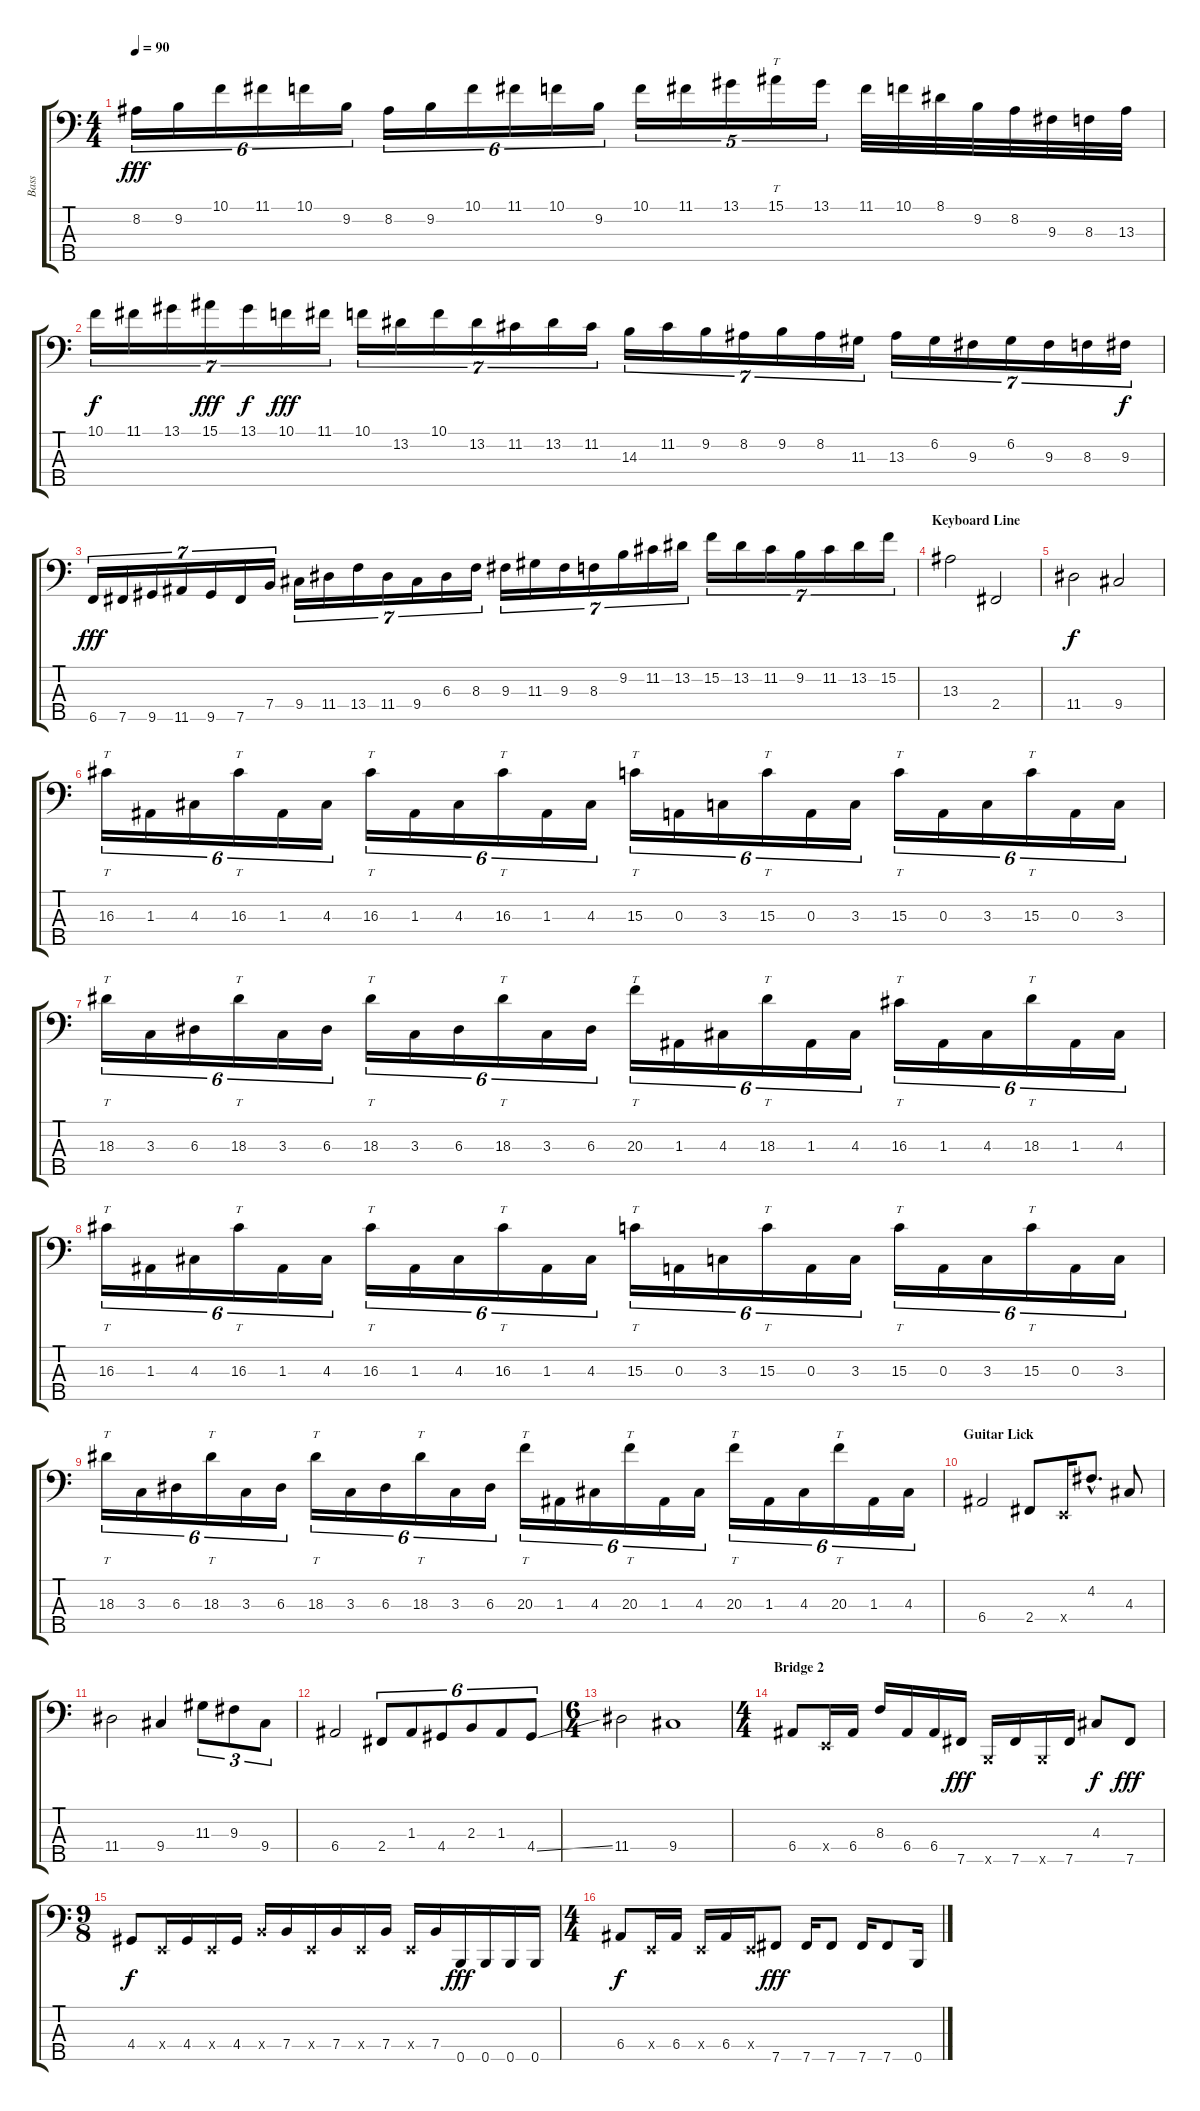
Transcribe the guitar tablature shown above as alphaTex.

\track ("Bass" "Bass") {instrument electricbassfinger}
\staff {score tabs}
\tuning (G2 D2 A1 E1 B0) {hide}
\ts (4 4)
\tempo 90
\clef f4
\ks c
8.2.16{tu (6 4) dy fff} 9.2.16{tu (6 4)} 10.1.16{tu (6 4)} 11.1.16{tu (6 4)} 10.1.16{tu (6 4)} 9.2.16{tu (6 4)} 8.2.16{tu (6 4)} 9.2.16{tu (6 4)} 10.1.16{tu (6 4)} 11.1.16{tu (6 4)} 10.1.16{tu (6 4)} 9.2.16{tu (6 4)} 10.1.16{tu (5 4)} 11.1.16{tu (5 4)} 13.1.16{tu (5 4)} 15.1.16{tt tu (5 4)} 13.1.16{tu (5 4)} 11.1.32 10.1.32 8.1.32 9.2.32 8.2.32 9.3.32 8.3.32 13.3.32 |
10.1.16{tu (7 4) dy f} 11.1.16{tu (7 4)} 13.1.16{tu (7 4)} 15.1.16{tu (7 4) dy fff} 13.1.16{tu (7 4) dy f} 10.1.16{tu (7 4) dy fff} 11.1.16{tu (7 4)} 10.1.16{tu (7 4)} 13.2.16{tu (7 4)} 10.1.16{tu (7 4)} 13.2.16{tu (7 4)} 11.2.16{tu (7 4)} 13.2.16{tu (7 4)} 11.2.16{tu (7 4)} 14.3.16{tu (7 4)} 11.2.16{tu (7 4)} 9.2.16{tu (7 4)} 8.2.16{tu (7 4)} 9.2.16{tu (7 4)} 8.2.16{tu (7 4)} 11.3.16{tu (7 4)} 13.3.16{tu (7 4)} 6.2.16{tu (7 4)} 9.3.16{tu (7 4)} 6.2.16{tu (7 4)} 9.3.16{tu (7 4)} 8.3.16{tu (7 4)} 9.3.16{tu (7 4) dy f} |
6.5.16{tu (7 4) dy fff} 7.5.16{tu (7 4)} 9.5.16{tu (7 4)} 11.5.16{tu (7 4)} 9.5.16{tu (7 4)} 7.5.16{tu (7 4)} 7.4.16{tu (7 4)} 9.4.16{tu (7 4)} 11.4.16{tu (7 4)} 13.4.16{tu (7 4)} 11.4.16{tu (7 4)} 9.4.16{tu (7 4)} 6.3.16{tu (7 4)} 8.3.16{tu (7 4)} 9.3.16{tu (7 4)} 11.3.16{tu (7 4)} 9.3.16{tu (7 4)} 8.3.16{tu (7 4)} 9.2.16{tu (7 4)} 11.2.16{tu (7 4)} 13.2.16{tu (7 4)} 15.2.16{tu (7 4)} 13.2.16{tu (7 4)} 11.2.16{tu (7 4)} 9.2.16{tu (7 4)} 11.2.16{tu (7 4)} 13.2.16{tu (7 4)} 15.2.16{tu (7 4)} |
\section ("" "Keyboard Line")
13.3.2{volume 13} 2.4.2 |
11.4.2{dy f} 9.4.2 |
16.3.16{tt tu (6 4)} 1.3.16{tu (6 4)} 4.3.16{tu (6 4)} 16.3.16{tt tu (6 4)} 1.3.16{tu (6 4)} 4.3.16{tu (6 4)} 16.3.16{tt tu (6 4)} 1.3.16{tu (6 4)} 4.3.16{tu (6 4)} 16.3.16{tt tu (6 4)} 1.3.16{tu (6 4)} 4.3.16{tu (6 4)} 15.3.16{tt tu (6 4)} 0.3.16{tu (6 4)} 3.3.16{tu (6 4)} 15.3.16{tt tu (6 4)} 0.3.16{tu (6 4)} 3.3.16{tu (6 4)} 15.3.16{tt tu (6 4)} 0.3.16{tu (6 4)} 3.3.16{tu (6 4)} 15.3.16{tt tu (6 4)} 0.3.16{tu (6 4)} 3.3.16{tu (6 4)} |
18.3.16{tt tu (6 4)} 3.3.16{tu (6 4)} 6.3.16{tu (6 4)} 18.3.16{tt tu (6 4)} 3.3.16{tu (6 4)} 6.3.16{tu (6 4)} 18.3.16{tt tu (6 4)} 3.3.16{tu (6 4)} 6.3.16{tu (6 4)} 18.3.16{tt tu (6 4)} 3.3.16{tu (6 4)} 6.3.16{tu (6 4)} 20.3.16{tt tu (6 4)} 1.3.16{tu (6 4)} 4.3.16{tu (6 4)} 18.3.16{tt tu (6 4)} 1.3.16{tu (6 4)} 4.3.16{tu (6 4)} 16.3.16{tt tu (6 4)} 1.3.16{tu (6 4)} 4.3.16{tu (6 4)} 18.3.16{tt tu (6 4)} 1.3.16{tu (6 4)} 4.3.16{tu (6 4)} |
16.3.16{tt tu (6 4)} 1.3.16{tu (6 4)} 4.3.16{tu (6 4)} 16.3.16{tt tu (6 4)} 1.3.16{tu (6 4)} 4.3.16{tu (6 4)} 16.3.16{tt tu (6 4)} 1.3.16{tu (6 4)} 4.3.16{tu (6 4)} 16.3.16{tt tu (6 4)} 1.3.16{tu (6 4)} 4.3.16{tu (6 4)} 15.3.16{tt tu (6 4)} 0.3.16{tu (6 4)} 3.3.16{tu (6 4)} 15.3.16{tt tu (6 4)} 0.3.16{tu (6 4)} 3.3.16{tu (6 4)} 15.3.16{tt tu (6 4)} 0.3.16{tu (6 4)} 3.3.16{tu (6 4)} 15.3.16{tt tu (6 4)} 0.3.16{tu (6 4)} 3.3.16{tu (6 4)} |
18.3.16{tt tu (6 4)} 3.3.16{tu (6 4)} 6.3.16{tu (6 4)} 18.3.16{tt tu (6 4)} 3.3.16{tu (6 4)} 6.3.16{tu (6 4)} 18.3.16{tt tu (6 4)} 3.3.16{tu (6 4)} 6.3.16{tu (6 4)} 18.3.16{tt tu (6 4)} 3.3.16{tu (6 4)} 6.3.16{tu (6 4)} 20.3.16{tt tu (6 4)} 1.3.16{tu (6 4)} 4.3.16{tu (6 4)} 20.3.16{tt tu (6 4)} 1.3.16{tu (6 4)} 4.3.16{tu (6 4)} 20.3.16{tt tu (6 4)} 1.3.16{tu (6 4)} 4.3.16{tu (6 4)} 20.3.16{tt tu (6 4)} 1.3.16{tu (6 4)} 4.3.16{tu (6 4)} |
\section ("" "Guitar Lick")
6.4.2 2.4.8 0.4{x}.16 4.2{hac}.8{d} 4.3.8 |
11.4.2 9.4.4 11.3.8{tu (3 2)} 9.3.8{tu (3 2)} 9.4.8{tu (3 2)} |
6.4.2 2.4.8{tu (6 4)} 1.3.8{tu (6 4)} 4.4.8{tu (6 4)} 2.3.8{tu (6 4)} 1.3.8{tu (6 4)} 4.4{ss}.8{tu (6 4)} |
\ts (6 4)
11.4.2 9.4.1 |
\ts (4 4)
\section ("" "Bridge 2")
6.4.8 0.4{x}.16 6.4.16 8.3.16 6.4.16 6.4.16 7.5.16{dy fff} 0.5{x}.16 7.5.16 0.5{x}.16 7.5.16 4.3.8{dy f} 7.5.8{dy fff} |
\ts (9 8)
4.4.8{dy f} 0.4{x}.16 4.4.16 0.4{x}.16 4.4.16 7.4{x}.16 7.4.16 0.4{x}.16 7.4.16 0.4{x}.16 7.4.16 0.4{x}.16 7.4.16 0.5.16{dy fff} 0.5.16 0.5.16 0.5.16 |
\ts (4 4)
6.4.8{dy f} 0.4{x}.16 6.4.16 0.4{x}.16 6.4.16 0.4{x}.16 7.5.8{dy fff} 7.5.16 7.5.8 7.5.16 7.5.8 0.5.16
